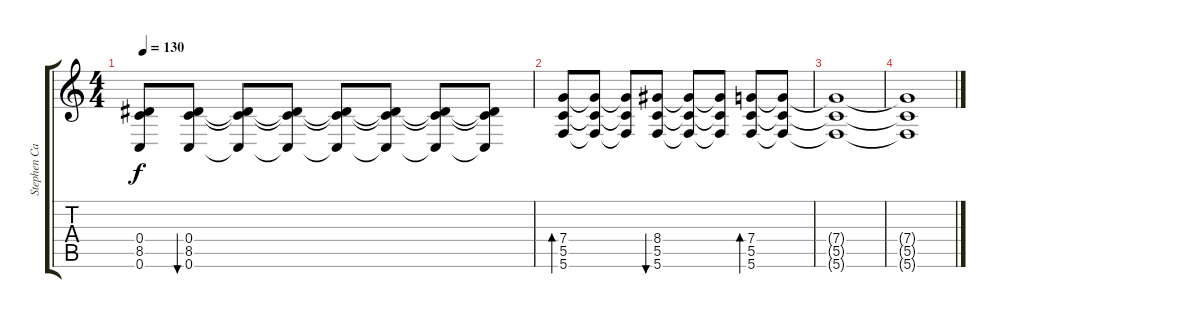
\track ("Stephen Carpenter" "Stephen Ca") {instrument acousticguitarsteel}
\staff {score tabs}
\tuning (D4 A3 F3 C3 G2 C2) {hide}
\ts (4 4)
\tempo 130
\clef g2
\ks c
(0.4{t} 8.5{t} 0.6{t}).8{dy f} (0.4 8.5 0.6).8{bu 240} (0.4{t} 8.5{t} 0.6{t}).8 (0.4{t} 8.5{t} 0.6{t}).8 (0.4{t} 8.5{t} 0.6{t}).8 (0.4{t} 8.5{t} 0.6{t}).8 (0.4{t} 8.5{t} 0.6{t}).8 (0.4{t} 8.5{t} 0.6{t}).8 |
(7.4 5.5 5.6).8{bd 240} (7.4{t} 5.5{t} 5.6{t}).8 (7.4{t} 5.5{t} 5.6{t}).8 (8.4 5.5 5.6).8{bu 240} (8.4{t} 5.5{t} 5.6{t}).8 (8.4{t} 5.5{t} 5.6{t}).8 (7.4 5.5 5.6).8{bd 240} (7.4{t} 5.5{t} 5.6{t}).8 |
(7.4{t} 5.5{t} 5.6{t}).1 |
(7.4{t} 5.5{t} 5.6{t}).1
